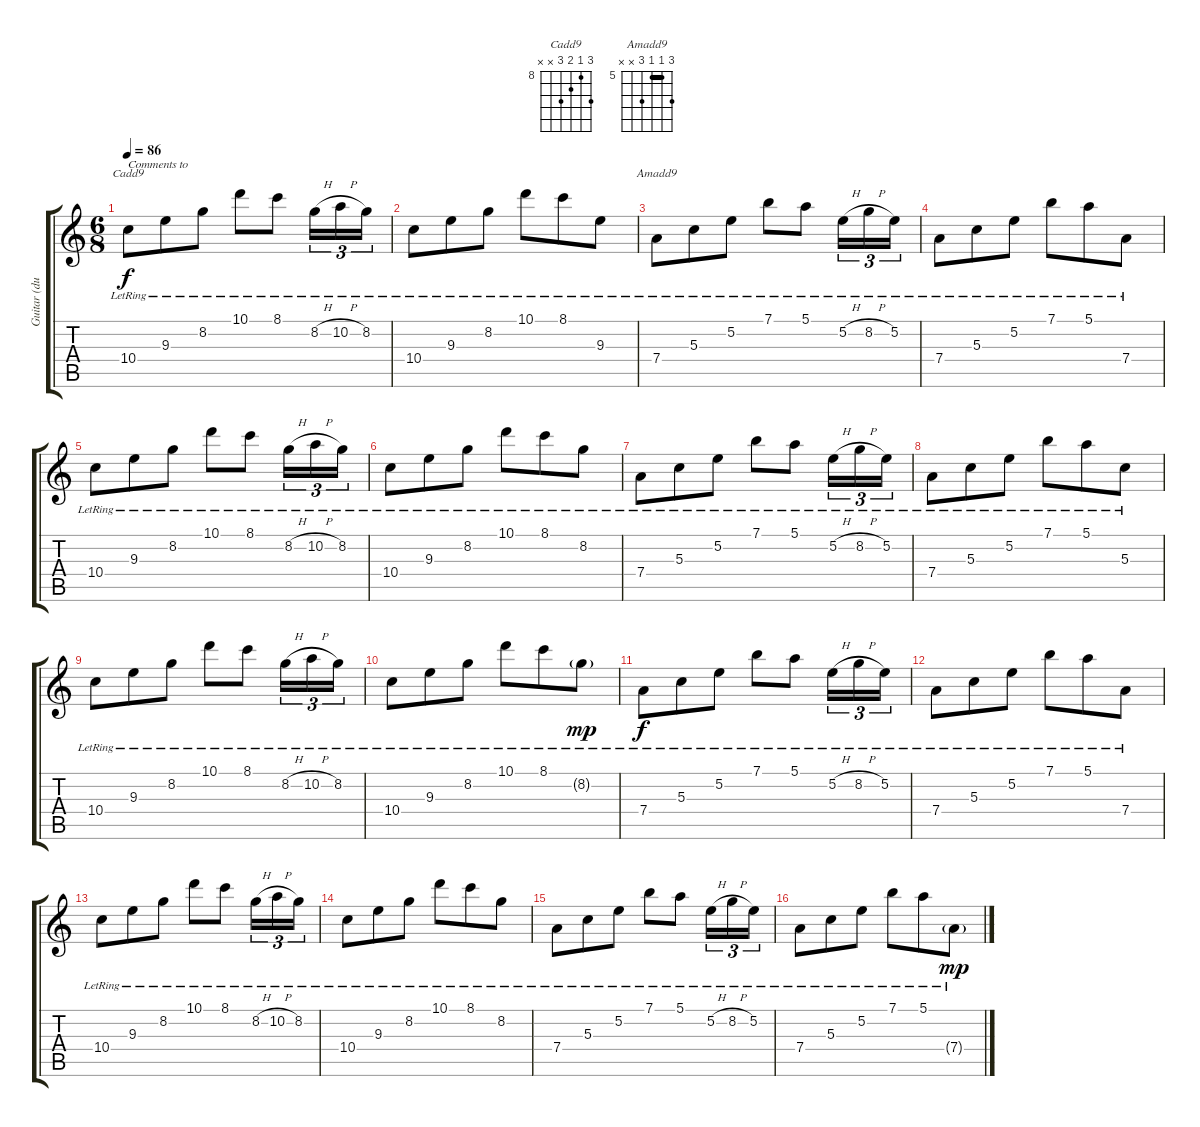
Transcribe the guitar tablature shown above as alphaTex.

\track ("Guitar (dub)" "Guitar (du") {instrument electricguitarjazz}
\staff {score tabs}
\tuning (E4 B3 G3 D3 A2 E2) {hide}
\chord ("Cadd9" 10 8 9 10 x x) {firstfret 8 barre 8}
\chord ("Amadd9" 7 5 5 7 x x) {firstfret 5 barre 5}
\ts (6 8)
\tempo 86
\clef g2
\ks c
10.4{lr}.8{ch "Cadd9" txt "Comments to" dy f instrument electricguitarjazz} 9.3{lr}.8 8.2{lr}.8 10.1{lr}.8 8.1{lr}.8 8.2{h lr}.16{tu (3 2)} 10.2{h lr}.16{tu (3 2)} 8.2{lr}.16{tu (3 2)} |
10.4{lr}.8 9.3{lr}.8 8.2{lr}.8 10.1{lr}.8 8.1{lr}.8 9.3{lr}.8 |
7.4{lr}.8{ch "Amadd9"} 5.3{lr}.8 5.2{lr}.8 7.1{lr}.8 5.1{lr}.8 5.2{h lr}.16{tu (3 2)} 8.2{h lr}.16{tu (3 2)} 5.2{lr}.16{tu (3 2)} |
7.4{lr}.8 5.3{lr}.8 5.2{lr}.8 7.1{lr}.8 5.1{lr}.8 7.4{lr}.8 |
10.4{lr}.8 9.3{lr}.8 8.2{lr}.8 10.1{lr}.8 8.1{lr}.8 8.2{h lr}.16{tu (3 2)} 10.2{h lr}.16{tu (3 2)} 8.2{lr}.16{tu (3 2)} |
10.4{lr}.8 9.3{lr}.8 8.2{lr}.8 10.1{lr}.8 8.1{lr}.8 8.2{lr}.8 |
7.4{lr}.8 5.3{lr}.8 5.2{lr}.8 7.1{lr}.8 5.1{lr}.8 5.2{h lr}.16{tu (3 2)} 8.2{h lr}.16{tu (3 2)} 5.2{lr}.16{tu (3 2)} |
7.4{lr}.8 5.3{lr}.8 5.2{lr}.8 7.1{lr}.8 5.1{lr}.8 5.3{lr}.8 |
10.4{lr}.8 9.3{lr}.8 8.2{lr}.8 10.1{lr}.8 8.1{lr}.8 8.2{h lr}.16{tu (3 2)} 10.2{h lr}.16{tu (3 2)} 8.2{lr}.16{tu (3 2)} |
10.4{lr}.8 9.3{lr}.8 8.2{lr}.8 10.1{lr}.8 8.1{lr}.8 8.2{g lr}.8{dy mp} |
7.4{lr}.8{dy f} 5.3{lr}.8 5.2{lr}.8 7.1{lr}.8 5.1{lr}.8 5.2{h lr}.16{tu (3 2)} 8.2{h lr}.16{tu (3 2)} 5.2{lr}.16{tu (3 2)} |
7.4{lr}.8 5.3{lr}.8 5.2{lr}.8 7.1{lr}.8 5.1{lr}.8 7.4{lr}.8 |
10.4{lr}.8 9.3{lr}.8 8.2{lr}.8 10.1{lr}.8 8.1{lr}.8 8.2{h lr}.16{tu (3 2)} 10.2{h lr}.16{tu (3 2)} 8.2{lr}.16{tu (3 2)} |
10.4{lr}.8 9.3{lr}.8 8.2{lr}.8 10.1{lr}.8 8.1{lr}.8 8.2{lr}.8 |
7.4{lr}.8 5.3{lr}.8 5.2{lr}.8 7.1{lr}.8 5.1{lr}.8 5.2{h lr}.16{tu (3 2)} 8.2{h lr}.16{tu (3 2)} 5.2{lr}.16{tu (3 2)} |
7.4{lr}.8 5.3{lr}.8 5.2{lr}.8 7.1{lr}.8 5.1{lr}.8 7.4{g lr}.8{dy mp}
